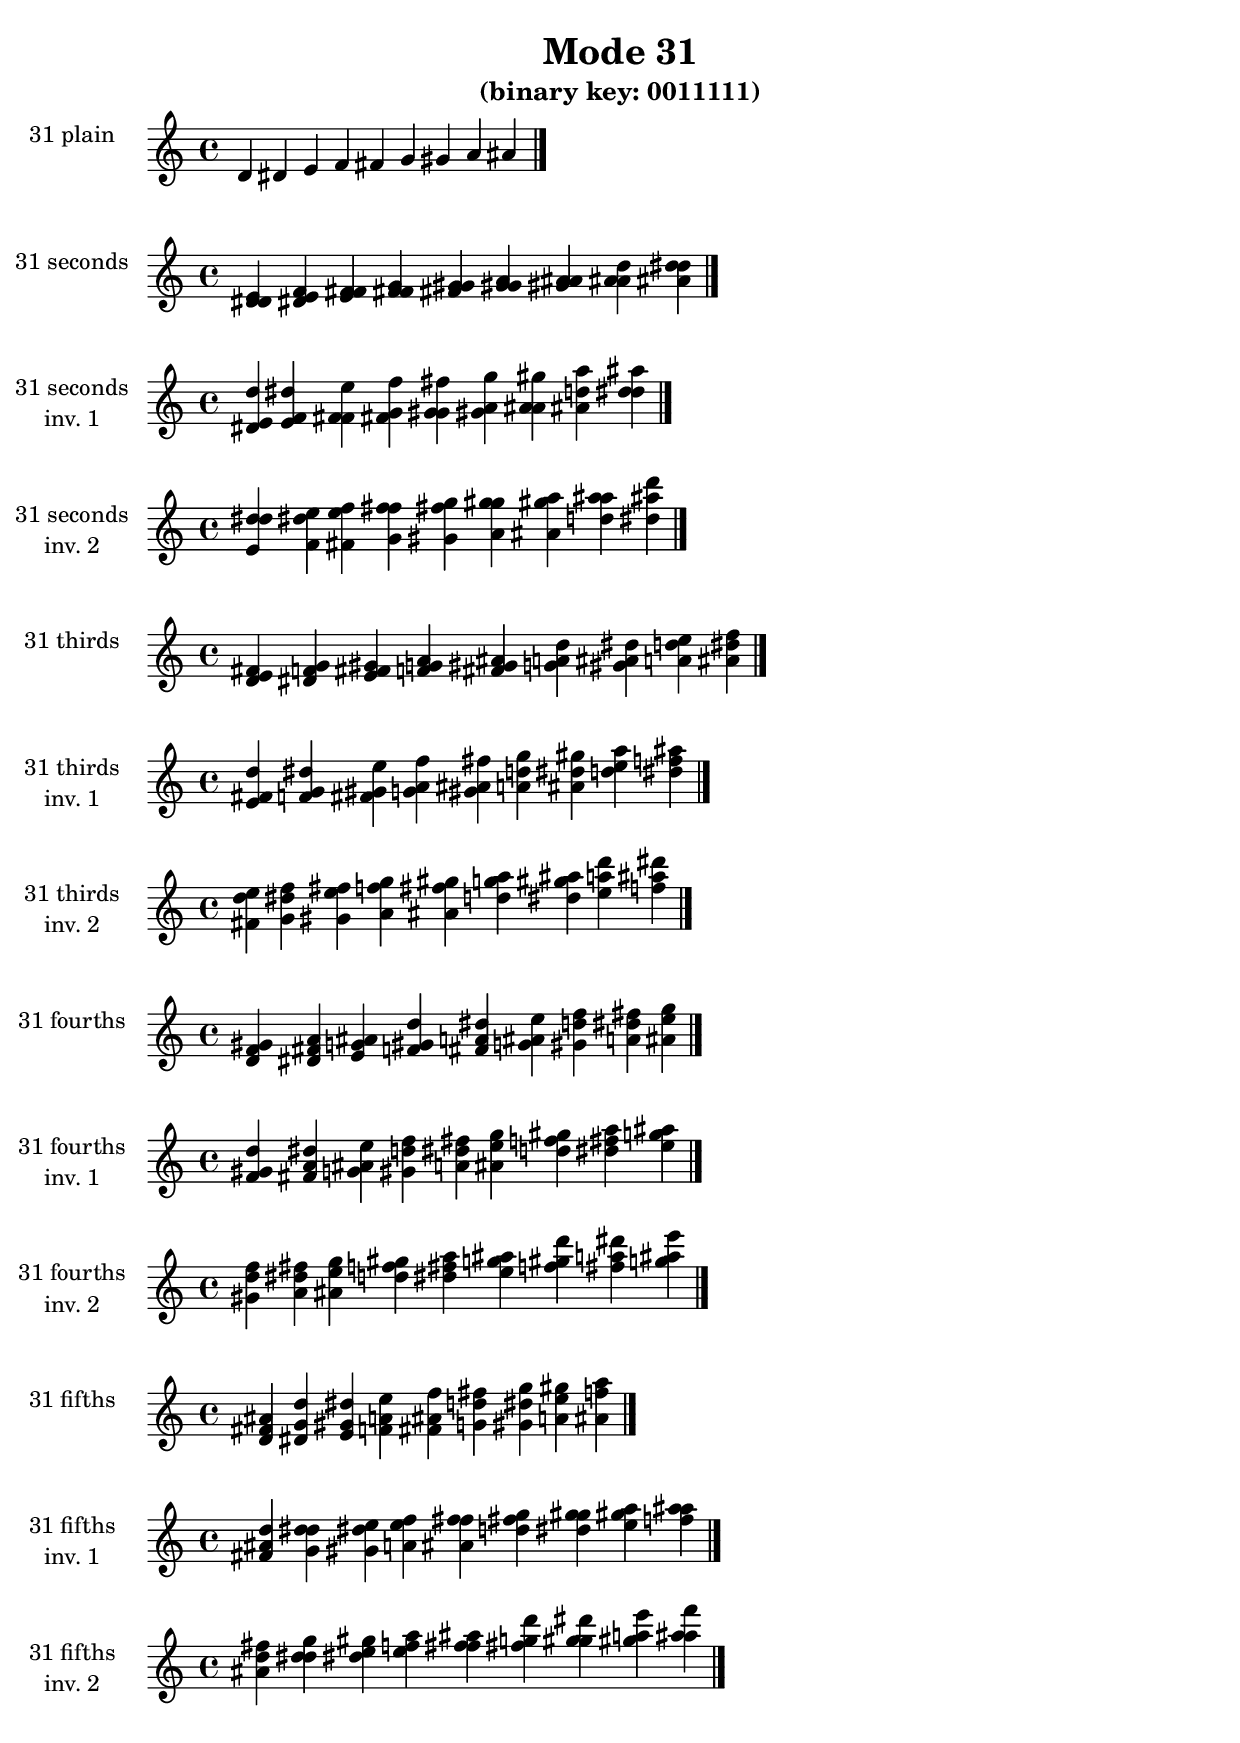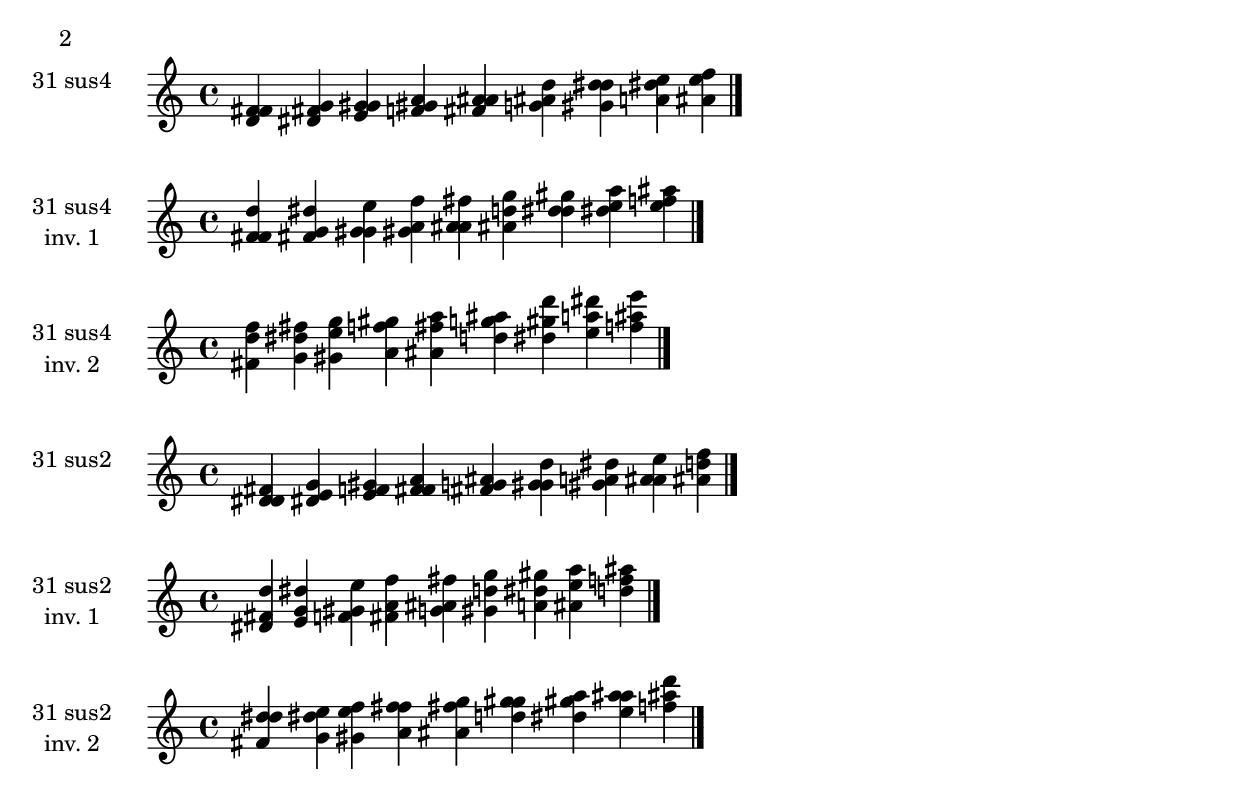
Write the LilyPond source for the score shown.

\version "2.19.0"

\header {
  title = "Mode 31"
  subtitle = "(binary key: 0011111)"
 %% Remove default LilyPond tagline
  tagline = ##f
}

\paper {
  #(set-paper-size "a4")
}

global = {
  \key c \major
  \time 4/4
  \tempo 4=100
}

\book {
  \score {
    \new Staff \with {
      instrumentName =  \markup { \column {
         \hcenter-in #14 \line { 31 plain }
         \hcenter-in #14 \line {  } } }
      midiInstrument = "oboe"
    } { \accidentalStyle "default"
        \cadenzaOn d' dis' e' f' fis' g' gis' a' ais'  \cadenzaOff \bar "|." }
    \layout { }
  }
  \score {
    \new Staff \with {
      instrumentName =  \markup { \column {
         \hcenter-in #14 \line { 31 seconds }
         \hcenter-in #14 \line {  } } }
      midiInstrument = "oboe"
    } { \accidentalStyle "default"
        \cadenzaOn <d' dis' e'> <dis' e' f'> <e' f' fis'> <f' fis' g'> <fis' g' gis'> <g' gis' a'> <gis' a' ais'> <a' ais' d''> <ais' d'' dis''>  \cadenzaOff \bar "|." }
    \layout { }
  }
  \score {
    \new Staff \with {
      instrumentName =  \markup { \column {
         \hcenter-in #14 \line { 31 seconds }
         \hcenter-in #14 \line { inv. 1 } } }
      midiInstrument = "oboe"
    } { \accidentalStyle "default"
        \cadenzaOn <dis' e' d''> <e' f' dis''> <f' fis' e''> <fis' g' f''> <g' gis' fis''> <gis' a' g''> <a' ais' gis''> <ais' d'' a''> <d'' dis'' ais''>  \cadenzaOff \bar "|." }
    \layout { }
  }
  \score {
    \new Staff \with {
      instrumentName =  \markup { \column {
         \hcenter-in #14 \line { 31 seconds }
         \hcenter-in #14 \line { inv. 2 } } }
      midiInstrument = "oboe"
    } { \accidentalStyle "default"
        \cadenzaOn <e' d'' dis''> <f' dis'' e''> <fis' e'' f''> <g' f'' fis''> <gis' fis'' g''> <a' g'' gis''> <ais' gis'' a''> <d'' a'' ais''> <dis'' ais'' d'''>  \cadenzaOff \bar "|." }
    \layout { }
  }
  \score {
    \new Staff \with {
      instrumentName =  \markup { \column {
         \hcenter-in #14 \line { 31 thirds }
         \hcenter-in #14 \line {  } } }
      midiInstrument = "oboe"
    } { \accidentalStyle "default"
        \cadenzaOn <d' e' fis'> <dis' f' g'> <e' fis' gis'> <f' g' a'> <fis' gis' ais'> <g' a' d''> <gis' ais' dis''> <a' d'' e''> <ais' dis'' f''>  \cadenzaOff \bar "|." }
    \layout { }
  }
  \score {
    \new Staff \with {
      instrumentName =  \markup { \column {
         \hcenter-in #14 \line { 31 thirds }
         \hcenter-in #14 \line { inv. 1 } } }
      midiInstrument = "oboe"
    } { \accidentalStyle "default"
        \cadenzaOn <e' fis' d''> <f' g' dis''> <fis' gis' e''> <g' a' f''> <gis' ais' fis''> <a' d'' g''> <ais' dis'' gis''> <d'' e'' a''> <dis'' f'' ais''>  \cadenzaOff \bar "|." }
    \layout { }
  }
  \score {
    \new Staff \with {
      instrumentName =  \markup { \column {
         \hcenter-in #14 \line { 31 thirds }
         \hcenter-in #14 \line { inv. 2 } } }
      midiInstrument = "oboe"
    } { \accidentalStyle "default"
        \cadenzaOn <fis' d'' e''> <g' dis'' f''> <gis' e'' fis''> <a' f'' g''> <ais' fis'' gis''> <d'' g'' a''> <dis'' gis'' ais''> <e'' a'' d'''> <f'' ais'' dis'''>  \cadenzaOff \bar "|." }
    \layout { }
  }
  \score {
    \new Staff \with {
      instrumentName =  \markup { \column {
         \hcenter-in #14 \line { 31 fourths }
         \hcenter-in #14 \line {  } } }
      midiInstrument = "oboe"
    } { \accidentalStyle "default"
        \cadenzaOn <d' f' gis'> <dis' fis' a'> <e' g' ais'> <f' gis' d''> <fis' a' dis''> <g' ais' e''> <gis' d'' f''> <a' dis'' fis''> <ais' e'' g''>  \cadenzaOff \bar "|." }
    \layout { }
  }
  \score {
    \new Staff \with {
      instrumentName =  \markup { \column {
         \hcenter-in #14 \line { 31 fourths }
         \hcenter-in #14 \line { inv. 1 } } }
      midiInstrument = "oboe"
    } { \accidentalStyle "default"
        \cadenzaOn <f' gis' d''> <fis' a' dis''> <g' ais' e''> <gis' d'' f''> <a' dis'' fis''> <ais' e'' g''> <d'' f'' gis''> <dis'' fis'' a''> <e'' g'' ais''>  \cadenzaOff \bar "|." }
    \layout { }
  }
  \score {
    \new Staff \with {
      instrumentName =  \markup { \column {
         \hcenter-in #14 \line { 31 fourths }
         \hcenter-in #14 \line { inv. 2 } } }
      midiInstrument = "oboe"
    } { \accidentalStyle "default"
        \cadenzaOn <gis' d'' f''> <a' dis'' fis''> <ais' e'' g''> <d'' f'' gis''> <dis'' fis'' a''> <e'' g'' ais''> <f'' gis'' d'''> <fis'' a'' dis'''> <g'' ais'' e'''>  \cadenzaOff \bar "|." }
    \layout { }
  }
  \score {
    \new Staff \with {
      instrumentName =  \markup { \column {
         \hcenter-in #14 \line { 31 fifths }
         \hcenter-in #14 \line {  } } }
      midiInstrument = "oboe"
    } { \accidentalStyle "default"
        \cadenzaOn <d' fis' ais'> <dis' g' d''> <e' gis' dis''> <f' a' e''> <fis' ais' f''> <g' d'' fis''> <gis' dis'' g''> <a' e'' gis''> <ais' f'' a''>  \cadenzaOff \bar "|." }
    \layout { }
  }
  \score {
    \new Staff \with {
      instrumentName =  \markup { \column {
         \hcenter-in #14 \line { 31 fifths }
         \hcenter-in #14 \line { inv. 1 } } }
      midiInstrument = "oboe"
    } { \accidentalStyle "default"
        \cadenzaOn <fis' ais' d''> <g' d'' dis''> <gis' dis'' e''> <a' e'' f''> <ais' f'' fis''> <d'' fis'' g''> <dis'' g'' gis''> <e'' gis'' a''> <f'' a'' ais''>  \cadenzaOff \bar "|." }
    \layout { }
  }
  \score {
    \new Staff \with {
      instrumentName =  \markup { \column {
         \hcenter-in #14 \line { 31 fifths }
         \hcenter-in #14 \line { inv. 2 } } }
      midiInstrument = "oboe"
    } { \accidentalStyle "default"
        \cadenzaOn <ais' d'' fis''> <d'' dis'' g''> <dis'' e'' gis''> <e'' f'' a''> <f'' fis'' ais''> <fis'' g'' d'''> <g'' gis'' dis'''> <gis'' a'' e'''> <a'' ais'' f'''>  \cadenzaOff \bar "|." }
    \layout { }
  }
  \score {
    \new Staff \with {
      instrumentName =  \markup { \column {
         \hcenter-in #14 \line { 31 sus4 }
         \hcenter-in #14 \line {  } } }
      midiInstrument = "oboe"
    } { \accidentalStyle "default"
        \cadenzaOn <d' f' fis'> <dis' fis' g'> <e' g' gis'> <f' gis' a'> <fis' a' ais'> <g' ais' d''> <gis' d'' dis''> <a' dis'' e''> <ais' e'' f''>  \cadenzaOff \bar "|." }
    \layout { }
  }
  \score {
    \new Staff \with {
      instrumentName =  \markup { \column {
         \hcenter-in #14 \line { 31 sus4 }
         \hcenter-in #14 \line { inv. 1 } } }
      midiInstrument = "oboe"
    } { \accidentalStyle "default"
        \cadenzaOn <f' fis' d''> <fis' g' dis''> <g' gis' e''> <gis' a' f''> <a' ais' fis''> <ais' d'' g''> <d'' dis'' gis''> <dis'' e'' a''> <e'' f'' ais''>  \cadenzaOff \bar "|." }
    \layout { }
  }
  \score {
    \new Staff \with {
      instrumentName =  \markup { \column {
         \hcenter-in #14 \line { 31 sus4 }
         \hcenter-in #14 \line { inv. 2 } } }
      midiInstrument = "oboe"
    } { \accidentalStyle "default"
        \cadenzaOn <fis' d'' f''> <g' dis'' fis''> <gis' e'' g''> <a' f'' gis''> <ais' fis'' a''> <d'' g'' ais''> <dis'' gis'' d'''> <e'' a'' dis'''> <f'' ais'' e'''>  \cadenzaOff \bar "|." }
    \layout { }
  }
  \score {
    \new Staff \with {
      instrumentName =  \markup { \column {
         \hcenter-in #14 \line { 31 sus2 }
         \hcenter-in #14 \line {  } } }
      midiInstrument = "oboe"
    } { \accidentalStyle "default"
        \cadenzaOn <d' dis' fis'> <dis' e' g'> <e' f' gis'> <f' fis' a'> <fis' g' ais'> <g' gis' d''> <gis' a' dis''> <a' ais' e''> <ais' d'' f''>  \cadenzaOff \bar "|." }
    \layout { }
  }
  \score {
    \new Staff \with {
      instrumentName =  \markup { \column {
         \hcenter-in #14 \line { 31 sus2 }
         \hcenter-in #14 \line { inv. 1 } } }
      midiInstrument = "oboe"
    } { \accidentalStyle "default"
        \cadenzaOn <dis' fis' d''> <e' g' dis''> <f' gis' e''> <fis' a' f''> <g' ais' fis''> <gis' d'' g''> <a' dis'' gis''> <ais' e'' a''> <d'' f'' ais''>  \cadenzaOff \bar "|." }
    \layout { }
  }
  \score {
    \new Staff \with {
      instrumentName =  \markup { \column {
         \hcenter-in #14 \line { 31 sus2 }
         \hcenter-in #14 \line { inv. 2 } } }
      midiInstrument = "oboe"
    } { \accidentalStyle "default"
        \cadenzaOn <fis' d'' dis''> <g' dis'' e''> <gis' e'' f''> <a' f'' fis''> <ais' fis'' g''> <d'' g'' gis''> <dis'' gis'' a''> <e'' a'' ais''> <f'' ais'' d'''>  \cadenzaOff \bar "|." }
    \layout { }
  }
}

\book {
  \bookOutputSuffix "plain_"
  \score {
    \new Staff \with {
      instrumentName =  \markup { \column {
         \hcenter-in #14 \line { 31 plain }
         \hcenter-in #14 \line {  } } }
      midiInstrument = "oboe"
    } { \accidentalStyle "default"
        \cadenzaOn d' dis' e' f' fis' g' gis' a' ais'  \cadenzaOff \bar "|." }
    \midi { }
  }
}
\book {
  \bookOutputSuffix "seconds_"
  \score {
    \new Staff \with {
      instrumentName =  \markup { \column {
         \hcenter-in #14 \line { 31 seconds }
         \hcenter-in #14 \line {  } } }
      midiInstrument = "oboe"
    } { \accidentalStyle "default"
        \cadenzaOn <d' dis' e'> <dis' e' f'> <e' f' fis'> <f' fis' g'> <fis' g' gis'> <g' gis' a'> <gis' a' ais'> <a' ais' d''> <ais' d'' dis''>  \cadenzaOff \bar "|." }
    \midi { }
  }
}
\book {
  \bookOutputSuffix "seconds_inv. 1"
  \score {
    \new Staff \with {
      instrumentName =  \markup { \column {
         \hcenter-in #14 \line { 31 seconds }
         \hcenter-in #14 \line { inv. 1 } } }
      midiInstrument = "oboe"
    } { \accidentalStyle "default"
        \cadenzaOn <dis' e' d''> <e' f' dis''> <f' fis' e''> <fis' g' f''> <g' gis' fis''> <gis' a' g''> <a' ais' gis''> <ais' d'' a''> <d'' dis'' ais''>  \cadenzaOff \bar "|." }
    \midi { }
  }
}
\book {
  \bookOutputSuffix "seconds_inv. 2"
  \score {
    \new Staff \with {
      instrumentName =  \markup { \column {
         \hcenter-in #14 \line { 31 seconds }
         \hcenter-in #14 \line { inv. 2 } } }
      midiInstrument = "oboe"
    } { \accidentalStyle "default"
        \cadenzaOn <e' d'' dis''> <f' dis'' e''> <fis' e'' f''> <g' f'' fis''> <gis' fis'' g''> <a' g'' gis''> <ais' gis'' a''> <d'' a'' ais''> <dis'' ais'' d'''>  \cadenzaOff \bar "|." }
    \midi { }
  }
}
\book {
  \bookOutputSuffix "thirds_"
  \score {
    \new Staff \with {
      instrumentName =  \markup { \column {
         \hcenter-in #14 \line { 31 thirds }
         \hcenter-in #14 \line {  } } }
      midiInstrument = "oboe"
    } { \accidentalStyle "default"
        \cadenzaOn <d' e' fis'> <dis' f' g'> <e' fis' gis'> <f' g' a'> <fis' gis' ais'> <g' a' d''> <gis' ais' dis''> <a' d'' e''> <ais' dis'' f''>  \cadenzaOff \bar "|." }
    \midi { }
  }
}
\book {
  \bookOutputSuffix "thirds_inv. 1"
  \score {
    \new Staff \with {
      instrumentName =  \markup { \column {
         \hcenter-in #14 \line { 31 thirds }
         \hcenter-in #14 \line { inv. 1 } } }
      midiInstrument = "oboe"
    } { \accidentalStyle "default"
        \cadenzaOn <e' fis' d''> <f' g' dis''> <fis' gis' e''> <g' a' f''> <gis' ais' fis''> <a' d'' g''> <ais' dis'' gis''> <d'' e'' a''> <dis'' f'' ais''>  \cadenzaOff \bar "|." }
    \midi { }
  }
}
\book {
  \bookOutputSuffix "thirds_inv. 2"
  \score {
    \new Staff \with {
      instrumentName =  \markup { \column {
         \hcenter-in #14 \line { 31 thirds }
         \hcenter-in #14 \line { inv. 2 } } }
      midiInstrument = "oboe"
    } { \accidentalStyle "default"
        \cadenzaOn <fis' d'' e''> <g' dis'' f''> <gis' e'' fis''> <a' f'' g''> <ais' fis'' gis''> <d'' g'' a''> <dis'' gis'' ais''> <e'' a'' d'''> <f'' ais'' dis'''>  \cadenzaOff \bar "|." }
    \midi { }
  }
}
\book {
  \bookOutputSuffix "fourths_"
  \score {
    \new Staff \with {
      instrumentName =  \markup { \column {
         \hcenter-in #14 \line { 31 fourths }
         \hcenter-in #14 \line {  } } }
      midiInstrument = "oboe"
    } { \accidentalStyle "default"
        \cadenzaOn <d' f' gis'> <dis' fis' a'> <e' g' ais'> <f' gis' d''> <fis' a' dis''> <g' ais' e''> <gis' d'' f''> <a' dis'' fis''> <ais' e'' g''>  \cadenzaOff \bar "|." }
    \midi { }
  }
}
\book {
  \bookOutputSuffix "fourths_inv. 1"
  \score {
    \new Staff \with {
      instrumentName =  \markup { \column {
         \hcenter-in #14 \line { 31 fourths }
         \hcenter-in #14 \line { inv. 1 } } }
      midiInstrument = "oboe"
    } { \accidentalStyle "default"
        \cadenzaOn <f' gis' d''> <fis' a' dis''> <g' ais' e''> <gis' d'' f''> <a' dis'' fis''> <ais' e'' g''> <d'' f'' gis''> <dis'' fis'' a''> <e'' g'' ais''>  \cadenzaOff \bar "|." }
    \midi { }
  }
}
\book {
  \bookOutputSuffix "fourths_inv. 2"
  \score {
    \new Staff \with {
      instrumentName =  \markup { \column {
         \hcenter-in #14 \line { 31 fourths }
         \hcenter-in #14 \line { inv. 2 } } }
      midiInstrument = "oboe"
    } { \accidentalStyle "default"
        \cadenzaOn <gis' d'' f''> <a' dis'' fis''> <ais' e'' g''> <d'' f'' gis''> <dis'' fis'' a''> <e'' g'' ais''> <f'' gis'' d'''> <fis'' a'' dis'''> <g'' ais'' e'''>  \cadenzaOff \bar "|." }
    \midi { }
  }
}
\book {
  \bookOutputSuffix "fifths_"
  \score {
    \new Staff \with {
      instrumentName =  \markup { \column {
         \hcenter-in #14 \line { 31 fifths }
         \hcenter-in #14 \line {  } } }
      midiInstrument = "oboe"
    } { \accidentalStyle "default"
        \cadenzaOn <d' fis' ais'> <dis' g' d''> <e' gis' dis''> <f' a' e''> <fis' ais' f''> <g' d'' fis''> <gis' dis'' g''> <a' e'' gis''> <ais' f'' a''>  \cadenzaOff \bar "|." }
    \midi { }
  }
}
\book {
  \bookOutputSuffix "fifths_inv. 1"
  \score {
    \new Staff \with {
      instrumentName =  \markup { \column {
         \hcenter-in #14 \line { 31 fifths }
         \hcenter-in #14 \line { inv. 1 } } }
      midiInstrument = "oboe"
    } { \accidentalStyle "default"
        \cadenzaOn <fis' ais' d''> <g' d'' dis''> <gis' dis'' e''> <a' e'' f''> <ais' f'' fis''> <d'' fis'' g''> <dis'' g'' gis''> <e'' gis'' a''> <f'' a'' ais''>  \cadenzaOff \bar "|." }
    \midi { }
  }
}
\book {
  \bookOutputSuffix "fifths_inv. 2"
  \score {
    \new Staff \with {
      instrumentName =  \markup { \column {
         \hcenter-in #14 \line { 31 fifths }
         \hcenter-in #14 \line { inv. 2 } } }
      midiInstrument = "oboe"
    } { \accidentalStyle "default"
        \cadenzaOn <ais' d'' fis''> <d'' dis'' g''> <dis'' e'' gis''> <e'' f'' a''> <f'' fis'' ais''> <fis'' g'' d'''> <g'' gis'' dis'''> <gis'' a'' e'''> <a'' ais'' f'''>  \cadenzaOff \bar "|." }
    \midi { }
  }
}
\book {
  \bookOutputSuffix "sus4_"
  \score {
    \new Staff \with {
      instrumentName =  \markup { \column {
         \hcenter-in #14 \line { 31 sus4 }
         \hcenter-in #14 \line {  } } }
      midiInstrument = "oboe"
    } { \accidentalStyle "default"
        \cadenzaOn <d' f' fis'> <dis' fis' g'> <e' g' gis'> <f' gis' a'> <fis' a' ais'> <g' ais' d''> <gis' d'' dis''> <a' dis'' e''> <ais' e'' f''>  \cadenzaOff \bar "|." }
    \midi { }
  }
}
\book {
  \bookOutputSuffix "sus4_inv. 1"
  \score {
    \new Staff \with {
      instrumentName =  \markup { \column {
         \hcenter-in #14 \line { 31 sus4 }
         \hcenter-in #14 \line { inv. 1 } } }
      midiInstrument = "oboe"
    } { \accidentalStyle "default"
        \cadenzaOn <f' fis' d''> <fis' g' dis''> <g' gis' e''> <gis' a' f''> <a' ais' fis''> <ais' d'' g''> <d'' dis'' gis''> <dis'' e'' a''> <e'' f'' ais''>  \cadenzaOff \bar "|." }
    \midi { }
  }
}
\book {
  \bookOutputSuffix "sus4_inv. 2"
  \score {
    \new Staff \with {
      instrumentName =  \markup { \column {
         \hcenter-in #14 \line { 31 sus4 }
         \hcenter-in #14 \line { inv. 2 } } }
      midiInstrument = "oboe"
    } { \accidentalStyle "default"
        \cadenzaOn <fis' d'' f''> <g' dis'' fis''> <gis' e'' g''> <a' f'' gis''> <ais' fis'' a''> <d'' g'' ais''> <dis'' gis'' d'''> <e'' a'' dis'''> <f'' ais'' e'''>  \cadenzaOff \bar "|." }
    \midi { }
  }
}
\book {
  \bookOutputSuffix "sus2_"
  \score {
    \new Staff \with {
      instrumentName =  \markup { \column {
         \hcenter-in #14 \line { 31 sus2 }
         \hcenter-in #14 \line {  } } }
      midiInstrument = "oboe"
    } { \accidentalStyle "default"
        \cadenzaOn <d' dis' fis'> <dis' e' g'> <e' f' gis'> <f' fis' a'> <fis' g' ais'> <g' gis' d''> <gis' a' dis''> <a' ais' e''> <ais' d'' f''>  \cadenzaOff \bar "|." }
    \midi { }
  }
}
\book {
  \bookOutputSuffix "sus2_inv. 1"
  \score {
    \new Staff \with {
      instrumentName =  \markup { \column {
         \hcenter-in #14 \line { 31 sus2 }
         \hcenter-in #14 \line { inv. 1 } } }
      midiInstrument = "oboe"
    } { \accidentalStyle "default"
        \cadenzaOn <dis' fis' d''> <e' g' dis''> <f' gis' e''> <fis' a' f''> <g' ais' fis''> <gis' d'' g''> <a' dis'' gis''> <ais' e'' a''> <d'' f'' ais''>  \cadenzaOff \bar "|." }
    \midi { }
  }
}
\book {
  \bookOutputSuffix "sus2_inv. 2"
  \score {
    \new Staff \with {
      instrumentName =  \markup { \column {
         \hcenter-in #14 \line { 31 sus2 }
         \hcenter-in #14 \line { inv. 2 } } }
      midiInstrument = "oboe"
    } { \accidentalStyle "default"
        \cadenzaOn <fis' d'' dis''> <g' dis'' e''> <gis' e'' f''> <a' f'' fis''> <ais' fis'' g''> <d'' g'' gis''> <dis'' gis'' a''> <e'' a'' ais''> <f'' ais'' d'''>  \cadenzaOff \bar "|." }
    \midi { }
  }
}
